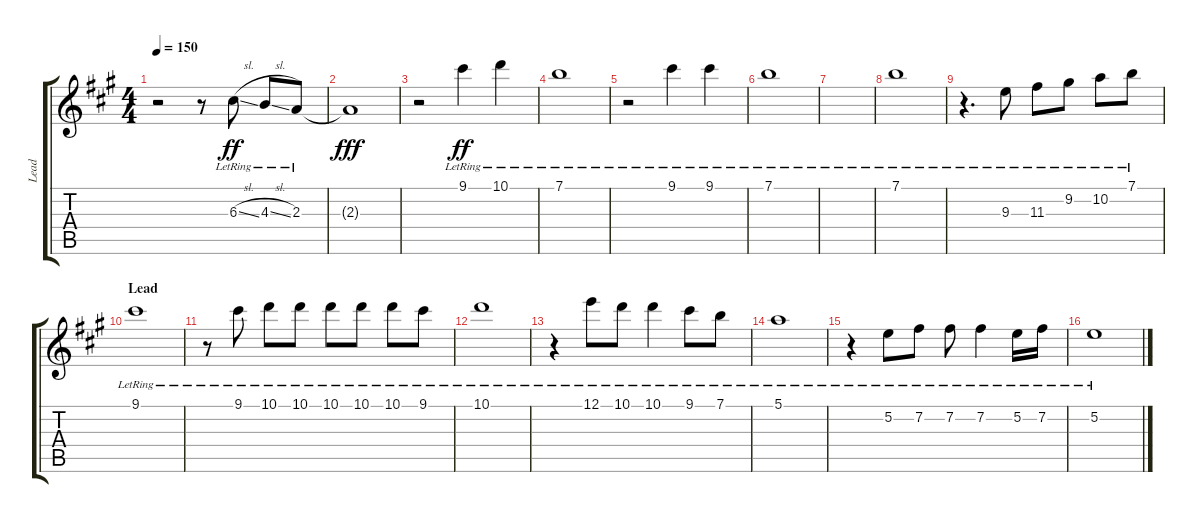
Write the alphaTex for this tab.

\track ("Lead " "Lead ") {instrument acousticguitarsteel}
\staff {score tabs}
\tuning (E4 B3 G3 D3 A2 E2) {hide}
\ts (4 4)
\tempo 150
\clef g2
\ks a
r.2{dy ff} r.8 6.3{sl lr}.8 4.3{sl lr}.8 2.3{lr}.8 |
\section ("" "")
2.3{t}.1{dy fff} |
r.2 9.1{lr}.4{dy ff} 10.1{lr}.4 |
7.1{lr}.1 |
r.2 9.1{lr}.4 9.1{lr}.4 |
7.1{lr}.1 |
|
7.1{lr}.1 |
r.4{d instrument acousticguitarsteel} 9.3{lr}.8 11.3{lr}.8 9.2{lr}.8 10.2{lr}.8 7.1{lr}.8 |
\section ("" "Lead")
9.1{lr}.1 |
r.8 9.1{lr}.8 10.1{lr}.8 10.1{lr}.8 10.1{lr}.8 10.1{lr}.8 10.1{lr}.8 9.1{lr}.8 |
10.1{lr}.1 |
r.4 12.1{lr}.8 10.1{lr}.8 10.1{lr}.4 9.1{lr}.8 7.1{lr}.8 |
5.1{lr}.1 |
r.4 5.2{lr}.8 7.2{lr}.8 7.2{lr}.8 7.2{lr}.4 5.2{lr}.16 7.2{lr}.16 |
5.2{lr}.1
